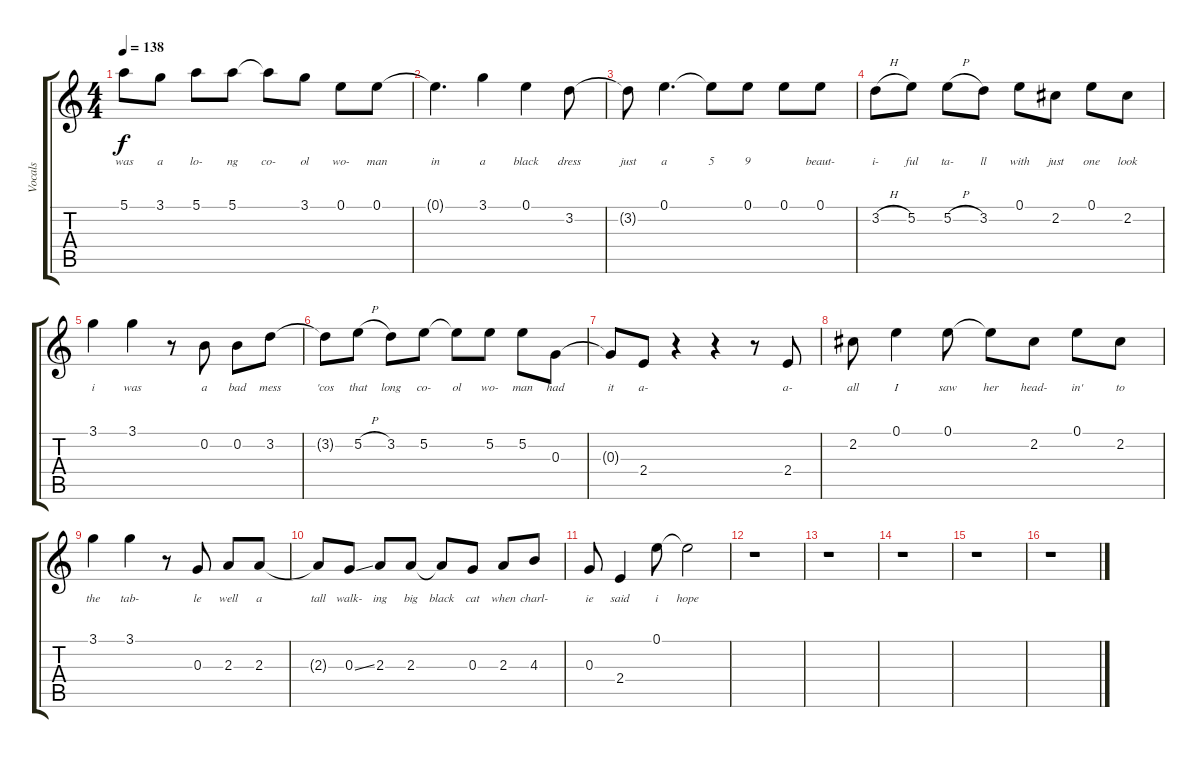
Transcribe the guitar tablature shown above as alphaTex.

\track ("Vocals" "Vocals") {instrument distortionguitar}
\staff {score tabs}
\tuning (E4 B3 G3 D3 A2 E2) {hide}
\ts (4 4)
\tempo 138
\clef g2
\ks c
5.1.8{lyrics (0 "was") lyrics (1 "") lyrics (2 "") lyrics (3 "") lyrics (4 "") dy f} 3.1.8{lyrics (0 "a") lyrics (1 "") lyrics (2 "") lyrics (3 "") lyrics (4 "")} 5.1.8{lyrics (0 "lo-") lyrics (1 "") lyrics (2 "") lyrics (3 "") lyrics (4 "")} 5.1.8{lyrics (0 "ng") lyrics (1 "") lyrics (2 "") lyrics (3 "") lyrics (4 "")} 5.1{t}.8{lyrics (0 "co-") lyrics (1 "") lyrics (2 "") lyrics (3 "") lyrics (4 "")} 3.1.8{lyrics (0 "ol") lyrics (1 "") lyrics (2 "") lyrics (3 "") lyrics (4 "")} 0.1.8{lyrics (0 "wo-") lyrics (1 "") lyrics (2 "") lyrics (3 "") lyrics (4 "")} 0.1.8{lyrics (0 "man") lyrics (1 "") lyrics (2 "") lyrics (3 "") lyrics (4 "")} |
0.1{t}.4{d lyrics (0 "in") lyrics (1 "") lyrics (2 "") lyrics (3 "") lyrics (4 "")} 3.1.4{lyrics (0 "a") lyrics (1 "") lyrics (2 "") lyrics (3 "") lyrics (4 "")} 0.1.4{lyrics (0 "black") lyrics (1 "") lyrics (2 "") lyrics (3 "") lyrics (4 "")} 3.2.8{lyrics (0 "dress") lyrics (1 "") lyrics (2 "") lyrics (3 "") lyrics (4 "")} |
3.2{t}.8{lyrics (0 "just") lyrics (1 "") lyrics (2 "") lyrics (3 "") lyrics (4 "")} 0.1.4{d lyrics (0 "a") lyrics (1 "") lyrics (2 "") lyrics (3 "") lyrics (4 "")} 0.1{t}.8{lyrics (0 "5") lyrics (1 "") lyrics (2 "") lyrics (3 "") lyrics (4 "")} 0.1.8{lyrics (0 "9") lyrics (1 "") lyrics (2 "") lyrics (3 "") lyrics (4 "")} 0.1.8{lyrics (0 "") lyrics (1 "") lyrics (2 "") lyrics (3 "") lyrics (4 "")} 0.1.8{lyrics (0 "beaut-") lyrics (1 "") lyrics (2 "") lyrics (3 "") lyrics (4 "")} |
3.2{h}.8{lyrics (0 "i-") lyrics (1 "") lyrics (2 "") lyrics (3 "") lyrics (4 "")} 5.2.8{lyrics (0 "ful") lyrics (1 "") lyrics (2 "") lyrics (3 "") lyrics (4 "")} 5.2{h}.8{lyrics (0 "ta-") lyrics (1 "") lyrics (2 "") lyrics (3 "") lyrics (4 "")} 3.2.8{lyrics (0 "ll") lyrics (1 "") lyrics (2 "") lyrics (3 "") lyrics (4 "")} 0.1.8{lyrics (0 "with") lyrics (1 "") lyrics (2 "") lyrics (3 "") lyrics (4 "")} 2.2.8{lyrics (0 "just") lyrics (1 "") lyrics (2 "") lyrics (3 "") lyrics (4 "")} 0.1.8{lyrics (0 "one") lyrics (1 "") lyrics (2 "") lyrics (3 "") lyrics (4 "")} 2.2.8{lyrics (0 "look") lyrics (1 "") lyrics (2 "") lyrics (3 "") lyrics (4 "")} |
3.1.4{lyrics (0 "i") lyrics (1 "") lyrics (2 "") lyrics (3 "") lyrics (4 "")} 3.1.4{lyrics (0 "was") lyrics (1 "") lyrics (2 "") lyrics (3 "") lyrics (4 "")} r.8 0.2.8{lyrics (0 "a") lyrics (1 "") lyrics (2 "") lyrics (3 "") lyrics (4 "")} 0.2.8{lyrics (0 "bad") lyrics (1 "") lyrics (2 "") lyrics (3 "") lyrics (4 "")} 3.2.8{lyrics (0 "mess") lyrics (1 "") lyrics (2 "") lyrics (3 "") lyrics (4 "")} |
3.2{t}.8{lyrics (0 "'cos") lyrics (1 "") lyrics (2 "") lyrics (3 "") lyrics (4 "")} 5.2{h}.8{lyrics (0 "that") lyrics (1 "") lyrics (2 "") lyrics (3 "") lyrics (4 "")} 3.2.8{lyrics (0 "long") lyrics (1 "") lyrics (2 "") lyrics (3 "") lyrics (4 "")} 5.2.8{lyrics (0 "co-") lyrics (1 "") lyrics (2 "") lyrics (3 "") lyrics (4 "")} 5.2{t}.8{lyrics (0 "ol") lyrics (1 "") lyrics (2 "") lyrics (3 "") lyrics (4 "")} 5.2.8{lyrics (0 "wo-") lyrics (1 "") lyrics (2 "") lyrics (3 "") lyrics (4 "")} 5.2.8{lyrics (0 "man") lyrics (1 "") lyrics (2 "") lyrics (3 "") lyrics (4 "")} 0.3.8{lyrics (0 "had") lyrics (1 "") lyrics (2 "") lyrics (3 "") lyrics (4 "")} |
0.3{t}.8{lyrics (0 "it") lyrics (1 "") lyrics (2 "") lyrics (3 "") lyrics (4 "")} 2.4.8{lyrics (0 "a-") lyrics (1 "") lyrics (2 "") lyrics (3 "") lyrics (4 "")} r.4 r.4 r.8 2.4.8{lyrics (0 "a-") lyrics (1 "") lyrics (2 "") lyrics (3 "") lyrics (4 "")} |
2.2.8{lyrics (0 "all") lyrics (1 "") lyrics (2 "") lyrics (3 "") lyrics (4 "")} 0.1.4{lyrics (0 "I") lyrics (1 "") lyrics (2 "") lyrics (3 "") lyrics (4 "")} 0.1.8{lyrics (0 "saw") lyrics (1 "") lyrics (2 "") lyrics (3 "") lyrics (4 "")} 0.1{t}.8{lyrics (0 "her") lyrics (1 "") lyrics (2 "") lyrics (3 "") lyrics (4 "")} 2.2.8{lyrics (0 "head-") lyrics (1 "") lyrics (2 "") lyrics (3 "") lyrics (4 "")} 0.1.8{lyrics (0 "in'") lyrics (1 "") lyrics (2 "") lyrics (3 "") lyrics (4 "")} 2.2.8{lyrics (0 "to") lyrics (1 "") lyrics (2 "") lyrics (3 "") lyrics (4 "")} |
3.1.4{lyrics (0 "the") lyrics (1 "") lyrics (2 "") lyrics (3 "") lyrics (4 "")} 3.1.4{lyrics (0 "tab-") lyrics (1 "") lyrics (2 "") lyrics (3 "") lyrics (4 "")} r.8 0.3.8{lyrics (0 "le") lyrics (1 "") lyrics (2 "") lyrics (3 "") lyrics (4 "")} 2.3.8{lyrics (0 "well") lyrics (1 "") lyrics (2 "") lyrics (3 "") lyrics (4 "")} 2.3.8{lyrics (0 "a") lyrics (1 "") lyrics (2 "") lyrics (3 "") lyrics (4 "")} |
2.3{t}.8{lyrics (0 "tall") lyrics (1 "") lyrics (2 "") lyrics (3 "") lyrics (4 "")} 0.3{ss}.8{lyrics (0 "walk-") lyrics (1 "") lyrics (2 "") lyrics (3 "") lyrics (4 "")} 2.3.8{lyrics (0 "ing") lyrics (1 "") lyrics (2 "") lyrics (3 "") lyrics (4 "")} 2.3.8{lyrics (0 "big") lyrics (1 "") lyrics (2 "") lyrics (3 "") lyrics (4 "")} 2.3{t}.8{lyrics (0 "black") lyrics (1 "") lyrics (2 "") lyrics (3 "") lyrics (4 "")} 0.3.8{lyrics (0 "cat") lyrics (1 "") lyrics (2 "") lyrics (3 "") lyrics (4 "")} 2.3.8{lyrics (0 "when") lyrics (1 "") lyrics (2 "") lyrics (3 "") lyrics (4 "")} 4.3.8{lyrics (0 "charl-") lyrics (1 "") lyrics (2 "") lyrics (3 "") lyrics (4 "")} |
0.3.8{lyrics (0 "ie") lyrics (1 "") lyrics (2 "") lyrics (3 "") lyrics (4 "")} 2.4.4{lyrics (0 "said") lyrics (1 "") lyrics (2 "") lyrics (3 "") lyrics (4 "")} 0.1.8{lyrics (0 "i") lyrics (1 "") lyrics (2 "") lyrics (3 "") lyrics (4 "")} 0.1{t}.2{lyrics (0 "hope") lyrics (1 "") lyrics (2 "") lyrics (3 "") lyrics (4 "")} |
r.1 |
r.1 |
r.1 |
r.1 |
r.1
